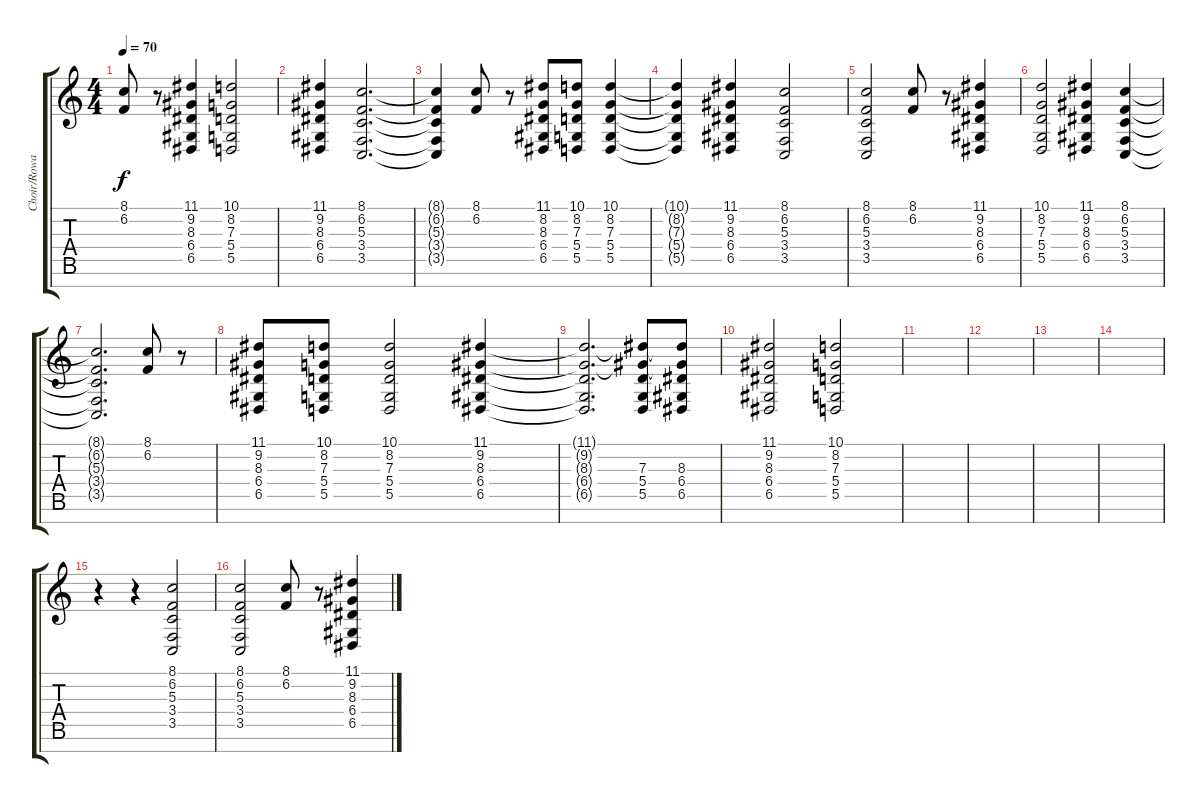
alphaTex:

\track ("Choir/Rowan" "Choir/Rowa") {instrument pad4choir}
\staff {score tabs}
\tuning (E4 B3 G3 D3 A2 E2 B1) {hide}
\ts (4 4)
\tempo 70
\clef g2
\ks c
(8.1 6.2).8{dy f} r.8 (11.1 9.2 8.3 6.4 6.5).4 (10.1 8.2 7.3 5.4 5.5).2 |
(11.1 9.2 8.3 6.4 6.5).4 (8.1 6.2 5.3 3.4 3.5).2{d} |
(8.1{t} 6.2{t} 5.3{t} 3.4{t} 3.5{t}).4 (8.1 6.2).8 r.8 (11.1 8.2 8.3 6.4 6.5).8 (10.1 8.2 7.3 5.4 5.5).8 (10.1 8.2 7.3 5.4 5.5).4 |
(10.1{t} 8.2{t} 7.3{t} 5.4{t} 5.5{t}).4 (11.1 9.2 8.3 6.4 6.5).4 (8.1 6.2 5.3 3.4 3.5).2 |
(8.1 6.2 5.3 3.4 3.5).2 (8.1 6.2).8 r.8 (11.1 9.2 8.3 6.4 6.5).4 |
(10.1 8.2 7.3 5.4 5.5).2 (11.1 9.2 8.3 6.4 6.5).4 (8.1 6.2 5.3 3.4 3.5).4 |
(8.1{t} 6.2{t} 5.3{t} 3.4{t} 3.5{t}).2{d} (8.1 6.2).8 r.8 |
(11.1 9.2 8.3 6.4 6.5).8 (10.1 8.2 7.3 5.4 5.5).8 (10.1 8.2 7.3 5.4 5.5).2 (11.1 9.2 8.3 6.4 6.5).4 |
(11.1{t} 9.2{t} 8.3{t} 6.4{t} 6.5{t}).2{d} (11.1{t} 9.2{t} 7.3 5.4 5.5).8 (11.1{t} 9.2{t} 8.3 6.4 6.5).8 |
(11.1 9.2 8.3 6.4 6.5).2 (10.1 8.2 7.3 5.4 5.5).2 |
|
|
|
|
r.4 r.4 (8.1 6.2 5.3 3.4 3.5).2 |
(8.1 6.2 5.3 3.4 3.5).2 (8.1 6.2).8 r.8 (11.1 9.2 8.3 6.4 6.5).4
